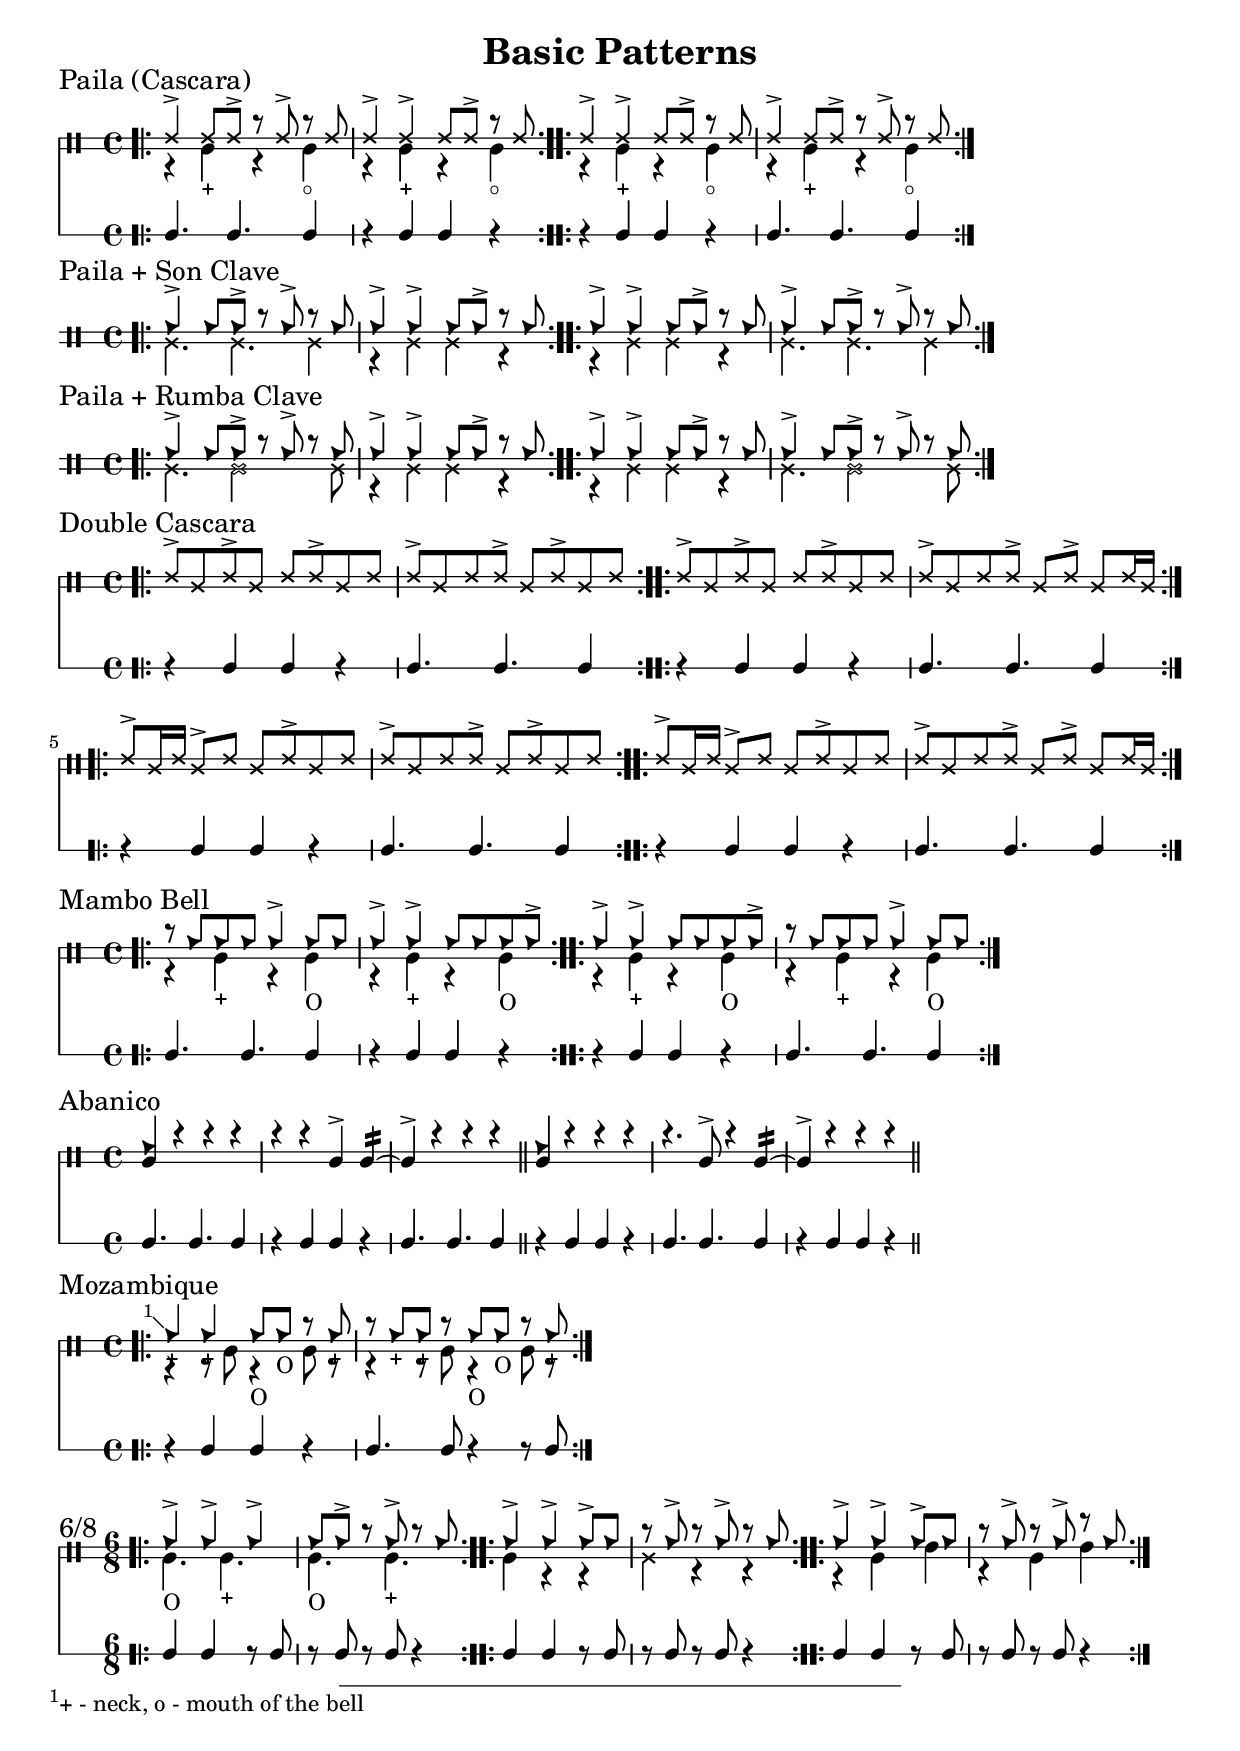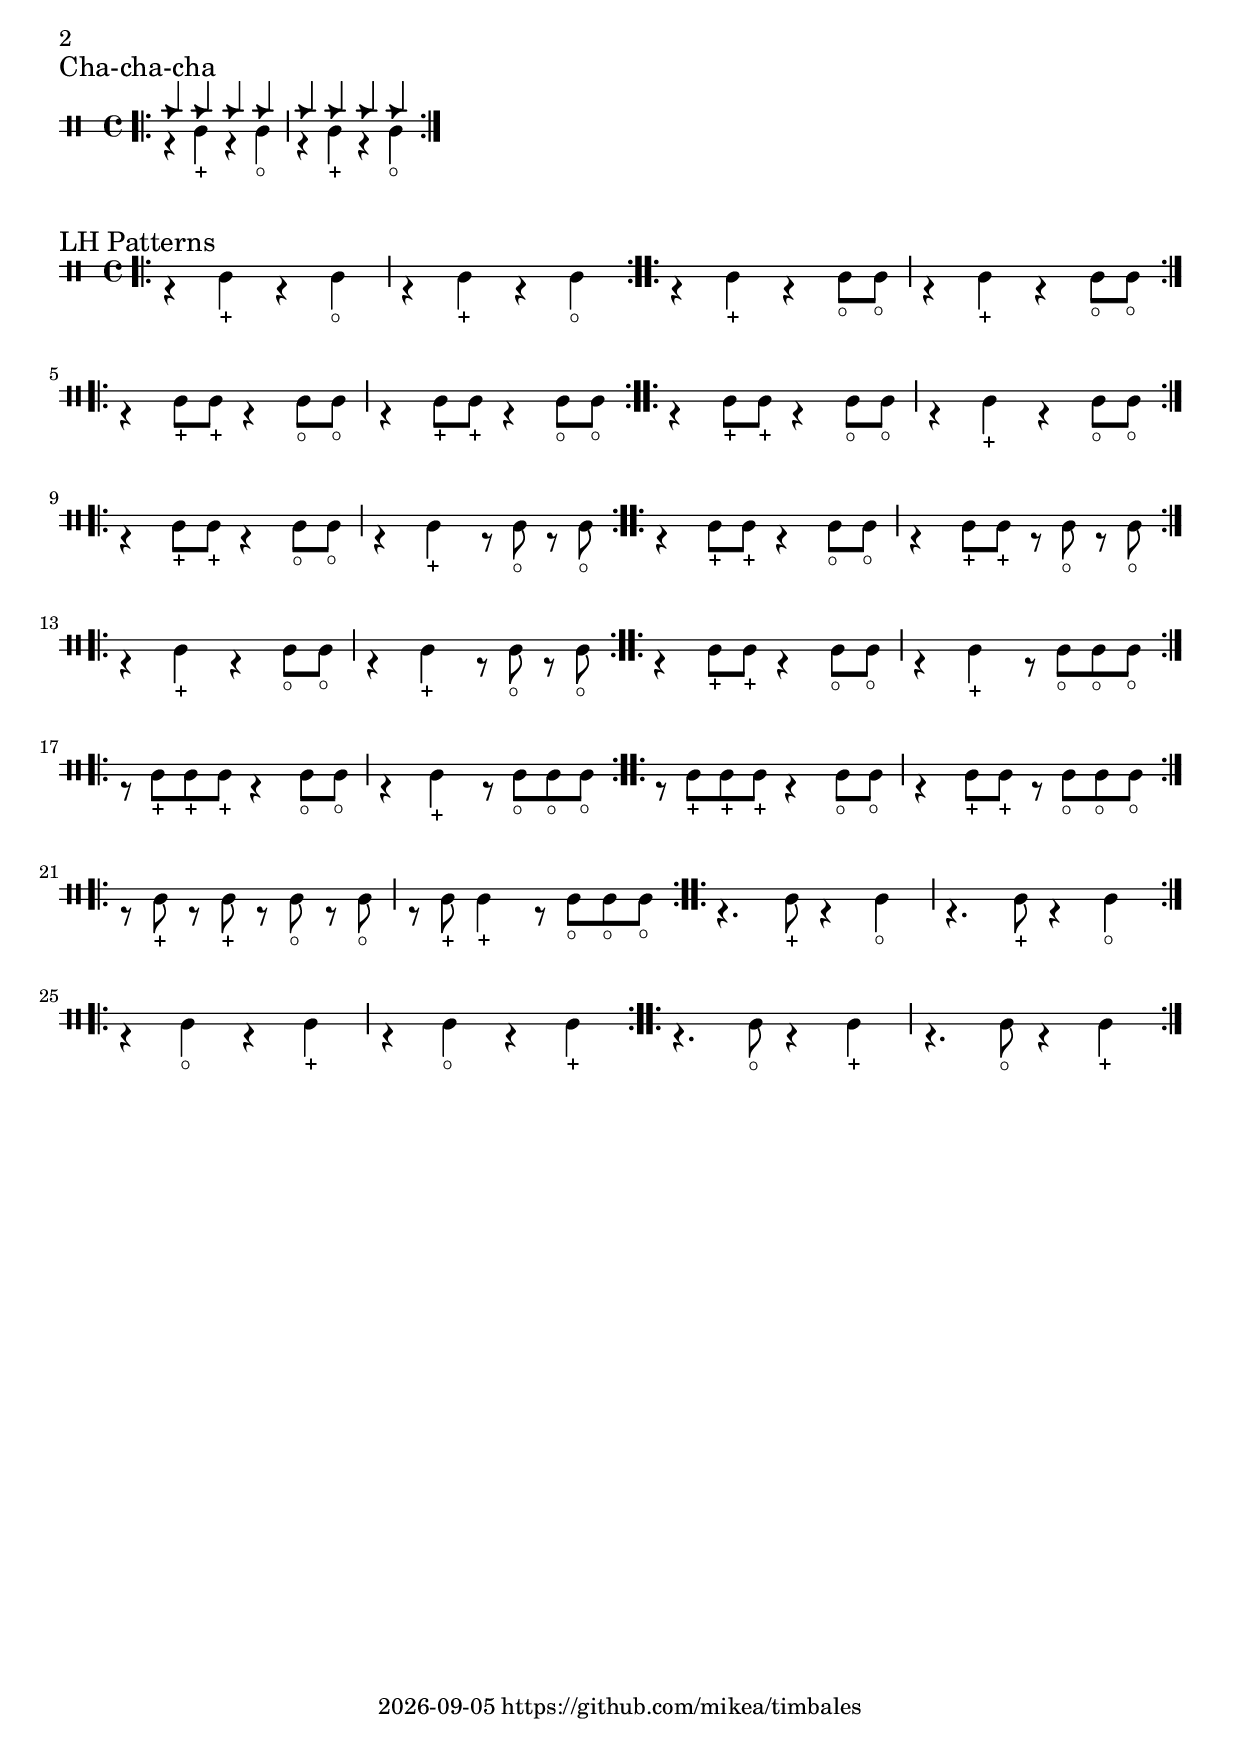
\version "2.24.2"

\include "common/all.ly"

date = #(strftime "%Y-%m-%d" (localtime (current-time)))

\header {
  title = "Basic Patterns"
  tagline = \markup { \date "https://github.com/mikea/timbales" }
}

%% Cascara 

\newTimbalesStaff <<
  \newDrumVoiceOne \drummode { 
    % lilypond varies stem length otherwise, which looks ugly
    \override Stem.details.beamed-lengths = #'(4) 

    \sectionLabel "Paila (Cascara)"
    \bar ".|:" 
    ssh4-> ssh8 ssh-> r ssh-> r ssh | ssh4-> ssh-> ssh8 ssh-> r ssh 
    \bar ":..:"
    ssh4-> ssh-> ssh8 ssh-> r ssh | ssh4-> ssh8 ssh-> r ssh-> r ssh 
    \bar ":|."
  } 
  \newDrumVoiceTwo \drummode {
    % paila 3/2
    r4 timl_+ r4 timl4_O | r4 timl_+ r4 timl4_O |
    % paila 2/3
    r4 timl_+ r4 timl4_O | r4 timl_+ r4 timl4_O |
  }

\new RhythmicStaff \with {
  % instrumentName = "Clave"
} {
    % 3-2
    c4. c4. c4 r4 c c r |
    % 2-3
    r4 c c r c4. c4. c4 |
}
>>

%% Paila + Son Clave

\new DrumStaff \with {
    drumStyleTable = #timbales-style
    \override StaffSymbol.line-count = #2
} <<
  \new DrumVoice { \voiceOne \drummode { 
    \sectionLabel "Paila + Son Clave"
    \bar ".|:" 
    cb4-> cb8 cb-> r cb-> r cb | cb4-> cb-> cb8 cb-> r cb |
    \bar ":..:"
    cb4-> cb-> cb8 cb-> r cb | cb4-> cb8 cb-> r cb-> r cb |
    \bar ":|."
  } }
  \new DrumVoice { \voiceTwo  \drummode {
    ssl4. ssl4. ssl4 | r4 ssl ssl r |
    r4 ssl ssl r | ssl4. ssl4. ssl4 |
  }}
>>


%% Paila + Rumba Clave

\new DrumStaff \with {
    drumStyleTable = #timbales-style
    \override StaffSymbol.line-count = #2
} <<
  \new DrumVoice { \voiceOne \drummode { 
    \sectionLabel "Paila + Rumba Clave"
    \bar ".|:" 
    cb4-> cb8 cb-> r cb-> r cb | cb4-> cb-> cb8 cb-> r cb |
    \bar ":..:"
    cb4-> cb-> cb8 cb-> r cb | cb4-> cb8 cb-> r cb-> r cb |
    \bar ":|."
  } }
  \new DrumVoice { \voiceTwo  \drummode {
    ssl4. ssl2 ssl8 | r4 ssl ssl r |
    r4 ssl ssl r | ssl4. ssl2 ssl8 |
  }}
>>

%% Double Cascara 

\new DrumStaff \with {
    drumStyleTable = #timbales-style
    \override StaffSymbol.line-count = #2
} <<
  \new DrumVoice { \voiceOne \drummode { 
    \sectionLabel "Double Cascara"
    \bar ".|:" 
    ssh8-> ssl ssh-> ssl ssh ssh-> ssl ssh | ssh-> ssl ssh ssh-> ssl ssh-> ssl ssh |
    \bar ":..:"
    ssh8-> ssl ssh-> ssl ssh ssh-> ssl ssh | ssh-> ssl ssh ssh-> ssl ssh-> ssl ssh16 ssl16 |
    \bar ":..:"
    \break
    ssh8-> ssl16 ssh16 ssl8-> ssh ssl ssh-> ssl ssh | ssh-> ssl ssh ssh-> ssl ssh-> ssl ssh |
    \bar ":..:"
    ssh8-> ssl16 ssh16 ssl8-> ssh ssl ssh-> ssl ssh | ssh-> ssl ssh ssh-> ssl ssh-> ssl ssh16 ssl16 |
    \bar ":|."
  }}

\new RhythmicStaff \with {
} {
    % 2-3
    r4 c c r c4. c4. c4 |
    r4 c c r c4. c4. c4 |
    r4 c c r c4. c4. c4 |
    r4 c c r c4. c4. c4 |
}
>>

%% Mambo bell

\new DrumStaff \with {
    drumStyleTable = #timbales-style
    \override StaffSymbol.line-count = #2
} <<
  \new DrumVoice { \voiceOne \drummode { 
    \sectionLabel "Mambo Bell"
    \bar ".|:" 
    r8 cb cb cb cb4-> cb8 cb | cb4-> cb-> cb8 cb cb cb-> |
    \bar ":..:"
    cb4-> cb-> cb8 cb cb cb-> | r8 cb cb cb cb4-> cb8 cb |
    \bar ":|."
  } }
  \new DrumVoice { \voiceTwo  \drummode {
    r4 timl_+ r4 timl4_O | r4 timl_+ r4 timl4_O |
    r4 timl_+ r4 timl4_O | r4 timl_+ r4 timl4_O |
  }}

\new RhythmicStaff \with {
} {
    % 3-2
    c4. c4. c4 | r4 c c r |
    % 2-3
    r4 c c r | c4. c4. c4 |
}
>>

%% Abanico

\new DrumStaff \with {
    drumStyleTable = #timbales-style
    \override StaffSymbol.line-count = #2
} <<
    \new DrumVoice { \voiceOne \drummode { 
        \sectionLabel "Abanico"
        <<cb4 timl>> r r r | r r timl-> timl:16~ | timl-> r r r \bar "||"
        <<cb4 timl>> r r r | r4. timl8-> r4 timl:16~ | timl-> r r r \bar "||"
    }}
    \new DrumVoice { \voiceTwo  \drummode {
    }}

    \new RhythmicStaff \with {
    } {
        % 3-2
        c4. c4. c4 | r4 c c r | c4. c4. c4 \bar "||"
        % 2-3
        r4 c c r | c4. c4. c4 | r4 c c r\bar "||"
    }
>>

%% Mozambique

\new DrumStaff \with {
    drumStyleTable = #timbales-style
    \override StaffSymbol.line-count = #2
} <<
    \new DrumVoice { \voiceOne \drummode { 
        \sectionLabel "Mozambique"
        \bar ".|:" 
        \footnote #'(-1 . 1) "+ - neck, o - mouth of the bell" cb4_+ 4_+ 8_O  8_O r cb_+ | r cb_+ cb_+ r cb8_O cb8_O r cb_+ |
        \bar ":|."
    }}
    \new DrumVoice { \voiceTwo  \drummode {
        r4 r8 timl8 r4 timl8 r8 | r4 r8 timl8 r4 timl8 r8 |
    }}

    \new RhythmicStaff \with {
    } {
        \bar ".|:" 

        r4 c c r | c4. c8 r4 r8 c8 | \bar ":..:"

        \bar ":|."
    }
>>

%% 6/8

\new DrumStaff \with {
    drumStyleTable = #timbales-style
    \override StaffSymbol.line-count = #2
} <<
    \new DrumVoice { \voiceOne \drummode { 
      \sectionLabel "6/8"
      \time 6/8
      \bar ".|:" 
      cb4-> cb4-> cb4-> | cb8 cb8-> r8 cb8-> r8 cb8 |
      \bar ":..:"
      cb4-> cb4-> cb8-> cb8 | r8 cb8-> r8 cb8-> r8 cb8 |
      \bar ":..:"
      cb4-> cb4-> cb8-> cb8 | r8 cb8-> r8 cb8-> r8 cb8 |
      \bar ":|."
    }}
    \new DrumVoice { \voiceTwo  \drummode {
      timl4._O timl4._+ | timl4._O timl4._+ |
      timl4 r4 r4 | ssl4 r4 r4 |
      r4 timl4 timh4 | r4 timl4 timh4 |
    }}

    \new RhythmicStaff \with {
    } {
      c4 c4 r8 c8 | r8 c8 r8 c8 r4 |
      c4 c4 r8 c8 | r8 c8 r8 c8 r4 |
      c4 c4 r8 c8 | r8 c8 r8 c8 r4 |
    }
>>


%% Cha-cha-cha

\newTimbalesStaff <<
    \newDrumVoiceOne \drummode { 
      \sectionLabel "Cha-cha-cha"
      \time 4/4
      \bar ".|:" 
      cb4 4 4 4 | cb4 4 4 4 |
      \bar ":|."
    }
    \newDrumVoiceTwo \drummode {
      r4 timl4_+ r4 timl4_O | r4 timl4_+ r4 timl4_O |
      
    }
>>

% LH

\newTimbalesStaff {
  \newDrumVoiceTwo \drummode { 
    \sectionLabel "LH Patterns"

    \bar ".|:" 

    r4 timl4_+ r4      timl4_O | r4 timl4_+ r4 timl4_O | \bar ":..:"
    r4 timl4_+ r4      timl8_O timl8_O | r4 timl4_+ r4 timl8_O timl8_O | \bar ":..:"
    \break
    r4 timl8_+ timl8_+ r4 timl8_O timl8_O | r4 timl8_+ timl8_+ r4 timl8_O timl8_O | \bar ":..:"
    r4 timl8_+ timl8_+ r4 timl8_O timl8_O | r4 timl4_+ r4 timl8_O timl8_O | \bar ":..:"
    \break
    r4 timl8_+ timl8_+ r4 timl8_O timl8_O | r4 timl4_+ r8 timl8_O r8 timl8_O | \bar ":..:"
    r4 timl8_+ timl8_+ r4 timl8_O timl8_O | r4 timl8_+ timl8_+ r8 timl8_O r8 timl8_O | \bar ":..:"
    \break
    r4 timl4_+ r4      timl8_O timl8_O | r4 timl4_+ r8 timl8_O r8 timl8_O | \bar ":..:"
    r4 timl8_+ timl8_+ r4 timl8_O timl8_O | r4 timl4_+ r8 timl8_O timl8_O timl8_O | \bar ":..:"
    \break
    r8 timl8_+ timl8_+ timl8_+ r4 timl8_O timl8_O | r4 timl4_+ r8 timl8_O timl8_O timl8_O | \bar ":..:"
    r8 timl8_+ timl8_+ timl8_+ r4 timl8_O timl8_O | r4 timl8_+ timl8_+ r8 timl8_O timl8_O timl8_O | \bar ":..:"
    \break
    r8 timl8_+ r8 timl8_+ r8 timl8_O r8 timl8_O | r8 timl8_+ timl4_+ r8 timl8_O timl8_O timl8_O | \bar ":..:"
    r4. timl8_+ r4      timl4_O | r4. timl8_+ r4 timl4_O | \bar ":..:"
    \break
    r4 timl4_O r4      timl4_+ | r4 timl4_O r4 timl4_+ | \bar ":..:"
    r4. timl8_O r4      timl4_+ | r4. timl8_O r4 timl4_+ | \bar ":..:"

    \bar ":|."
  }
}
